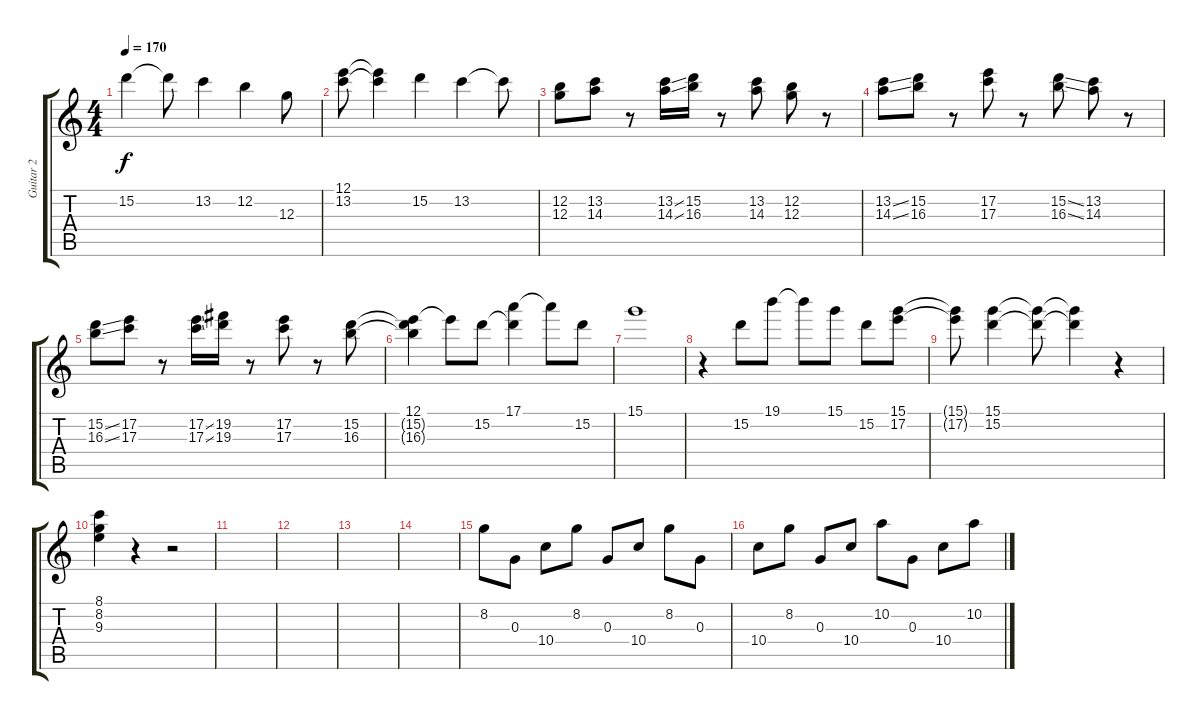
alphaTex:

\track ("Guitar 2" "Guitar 2") {instrument overdrivenguitar}
\staff {score tabs}
\tuning (E4 B3 G3 D3 A2 E2) {hide}
\ts (4 4)
\tempo 170
\clef g2
\ks c
15.2.4{dy f} 15.2{t}.8 13.2.4 12.2.4 12.3.8 |
(12.1 13.2).8 (12.1{t} 13.2{t}).4 15.2.4 13.2.4 13.2{t}.8 |
(12.2 12.3).8 (13.2 14.3).8 r.8 (13.2{ss} 14.3{ss}).16 (15.2 16.3).16 r.8 (13.2 14.3).8 (12.2 12.3).8 r.8 |
(13.2{ss} 14.3{ss}).8 (15.2 16.3).8 r.8 (17.2 17.3).8 r.8 (15.2{ss} 16.3{ss}).8 (13.2 14.3).8 r.8 |
(15.2{ss} 16.3{ss}).8 (17.2 17.3).8 r.8 (17.2{ss} 17.3{ss}).16 (19.2 19.3).16 r.8 (17.2 17.3).8 r.8 (15.2 16.3).8 |
(12.1 15.2{t} 16.3{t}).4 12.1{t}.8 15.2.8 (17.1 15.2{t}).4 17.1{t}.8 15.2.8 |
15.1.1 |
r.4 15.2.8 19.1.8 19.1{t}.8 15.1.8 15.2.8 (15.1 17.2).8 |
(15.1{t} 17.2{t}).8 (15.1 15.2).4 (15.1{t} 15.2{t}).8 (15.1{t} 15.2{t}).4 r.4 |
(8.1 8.2 9.3).4 r.4 r.2 |
|
|
|
|
8.2.8 0.3.8 10.4.8 8.2.8 0.3.8 10.4.8 8.2.8 0.3.8 |
10.4.8 8.2.8 0.3.8 10.4.8 10.2.8 0.3.8 10.4.8 10.2.8
